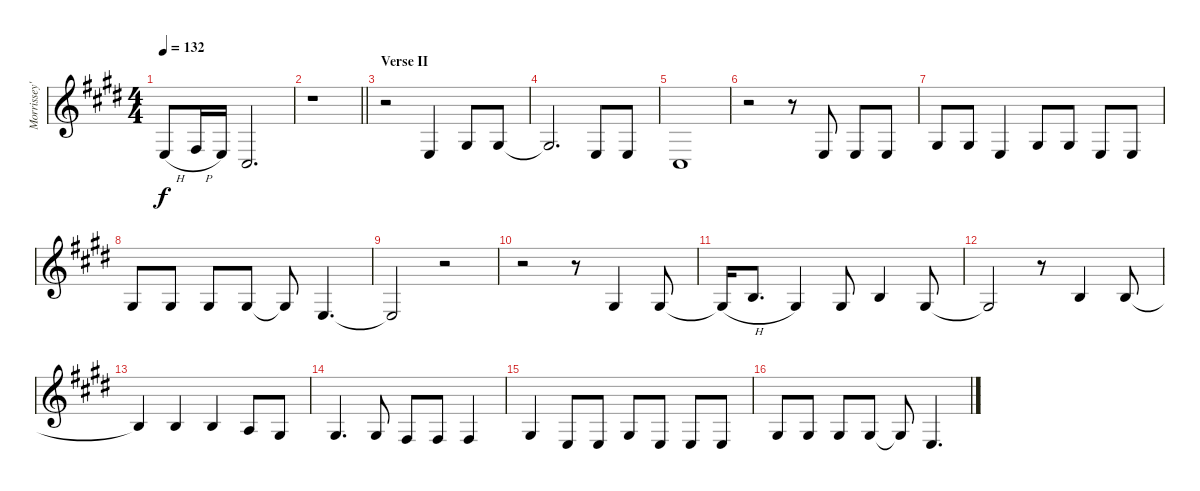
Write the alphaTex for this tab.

\track ("Morrissey's vocals" "Morrissey'") {instrument baritonesax}
\staff {score}
\tuning (E4 B3 G3 D3 A2 E2) {hide}
\ts (4 4)
\tempo 132
\clef g2
\ks e
2.4{h t}.8{dy f} 4.4{h}.16 2.4.16 4.5.2{d} |
\barLineRight lightlight
r.1 |
\section ("" "Verse II")
r.2 2.4.4 1.3.8 1.3.8 |
1.3{t}.2{d} 2.4.8 2.4.8 |
4.5.1 |
r.2 r.8 2.4.8 2.4.8 2.4.8 |
1.3.8 1.3.8 2.4.4 1.3.8 1.3.8 2.4.8 2.4.8 |
1.3.8 1.3.8 1.3.8 1.3.8 1.3{t}.8 2.4.4{d} |
2.4{t}.2 r.2 |
r.2 r.8 1.3.4 1.3.8 |
1.3{h t}.16 0.2.8{d} 1.3.4 1.3.8 0.2.4 1.3.8 |
1.3{t}.2 r.8 0.2.4 0.2.8 |
0.2{t}.4 0.2.4 0.2.4 2.3.8 1.3.8 |
1.3.4{d} 1.3.8 4.4.8 4.4.8 4.4.4 |
6.4.4 2.4.8 2.4.8 1.3.8 2.4.8 2.4.8 2.4.8 |
1.3.8 1.3.8 1.3.8 1.3.8 1.3{t}.8 2.4.4{d}
